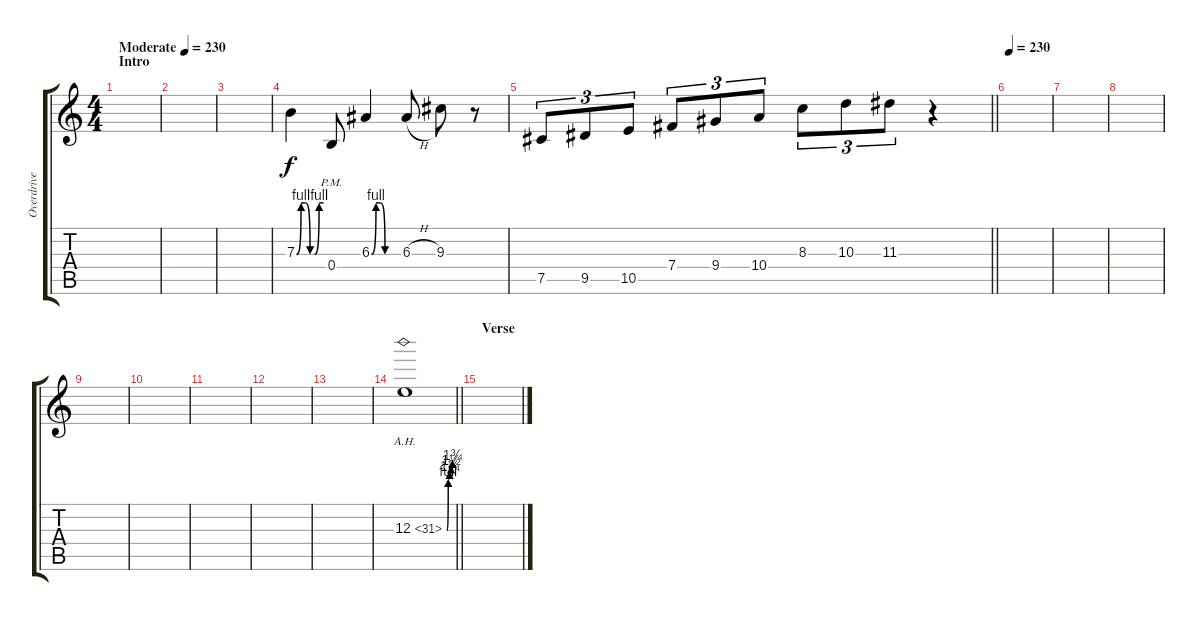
\track ("Overdrive Guitar" "Overdrive ") {instrument overdrivenguitar}
\staff {score tabs}
\tuning (Db4 Ab3 E3 B2 Gb2 B1) {hide}
\ts (4 4)
\section ("" "Intro")
\tempo (230 "Moderate")
\clef g2
\ks c
|
|
|
7.3{be (custom 0 0 10 4 20 4 30 0 40 0 50 4 60 4)}.4 0.4{pm}.8 6.3{be (custom 0 0 10 4 20 4 30 0 60 0)}.4 6.3{h}.8 9.3.8 r.8 |
\barLineRight lightlight
7.5.8{tu (3 2)} 9.5.8{tu (3 2)} 10.5.8{tu (3 2)} 7.4.8{tu (3 2)} 9.4.8{tu (3 2)} 10.4.8{tu (3 2)} 8.3.8{tu (3 2)} 10.3.8{tu (3 2)} 11.3.8{tu (3 2)} r.4 |
\section ("" "")
\tempo 230
|
|
|
|
|
|
|
|
\barLineRight lightlight
12.3{be (custom 0 0 15 4 30 5 45 6 60 7) ah 19}.1 |
\section ("" "Verse")
